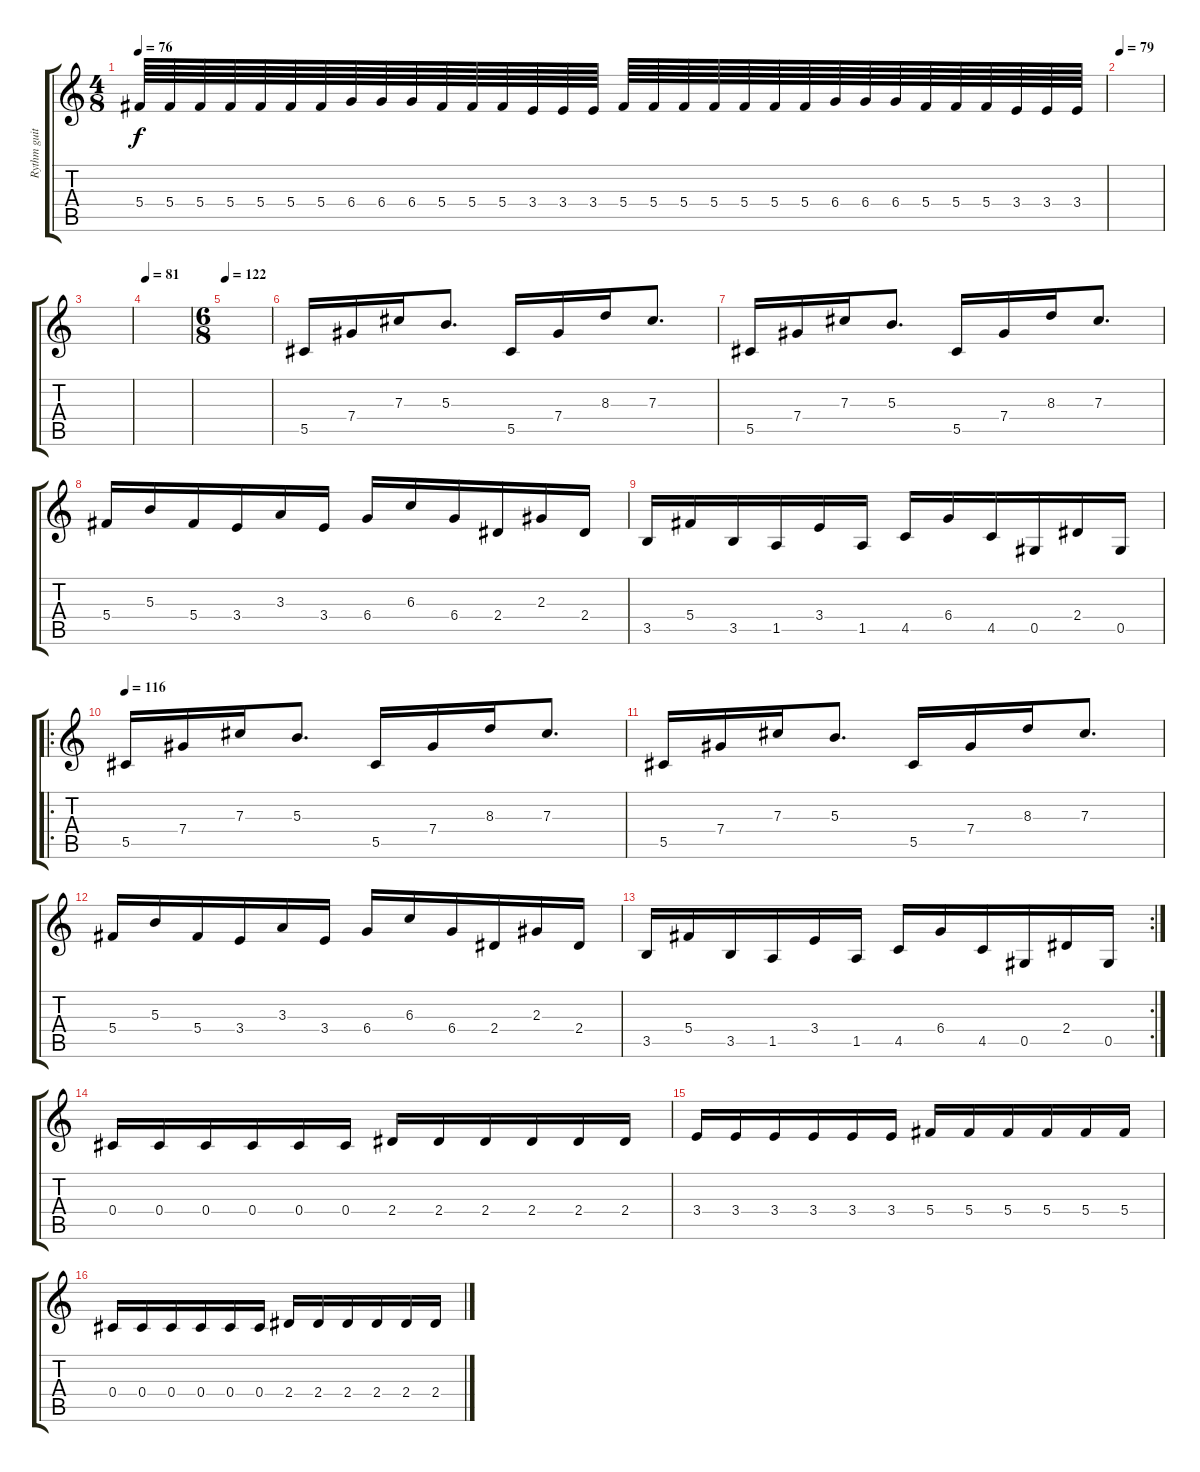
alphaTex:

\track ("Rythm guitar" "Rythm guit") {instrument distortionguitar}
\staff {score tabs}
\tuning (Eb4 Bb3 Gb3 Db3 Ab2 Db2) {hide}
\ts (4 8)
\tempo 76
\clef g2
\ks c
5.4.64{dy f} 5.4.64 5.4.64 5.4.64 5.4.64 5.4.64 5.4.64 6.4.64 6.4.64 6.4.64 5.4.64 5.4.64 5.4.64 3.4.64 3.4.64 3.4.64 5.4.64 5.4.64 5.4.64 5.4.64 5.4.64 5.4.64 5.4.64 6.4.64 6.4.64 6.4.64 5.4.64 5.4.64 5.4.64 3.4.64 3.4.64 3.4.64 |
\tempo 79
|
|
\tempo 81
|
\ts (6 8)
\tempo 122
|
5.5.16 7.4.16 7.3.16 5.3.8{d} 5.5.16 7.4.16 8.3.16 7.3.8{d} |
5.5.16 7.4.16 7.3.16 5.3.8{d} 5.5.16 7.4.16 8.3.16 7.3.8{d} |
5.4.16 5.3.16 5.4.16 3.4.16 3.3.16 3.4.16 6.4.16 6.3.16 6.4.16 2.4.16 2.3.16 2.4.16 |
3.5.16 5.4.16 3.5.16 1.5.16 3.4.16 1.5.16 4.5.16 6.4.16 4.5.16 0.5.16 2.4.16 0.5.16 |
\ro
\tempo 116
5.5.16 7.4.16 7.3.16 5.3.8{d} 5.5.16 7.4.16 8.3.16 7.3.8{d} |
5.5.16 7.4.16 7.3.16 5.3.8{d} 5.5.16 7.4.16 8.3.16 7.3.8{d} |
5.4.16 5.3.16 5.4.16 3.4.16 3.3.16 3.4.16 6.4.16 6.3.16 6.4.16 2.4.16 2.3.16 2.4.16 |
\rc 2
3.5.16 5.4.16 3.5.16 1.5.16 3.4.16 1.5.16 4.5.16 6.4.16 4.5.16 0.5.16 2.4.16 0.5.16 |
0.4.16 0.4.16 0.4.16 0.4.16 0.4.16 0.4.16 2.4.16 2.4.16 2.4.16 2.4.16 2.4.16 2.4.16 |
3.4.16 3.4.16 3.4.16 3.4.16 3.4.16 3.4.16 5.4.16 5.4.16 5.4.16 5.4.16 5.4.16 5.4.16 |
0.4.16 0.4.16 0.4.16 0.4.16 0.4.16 0.4.16 2.4.16 2.4.16 2.4.16 2.4.16 2.4.16 2.4.16
